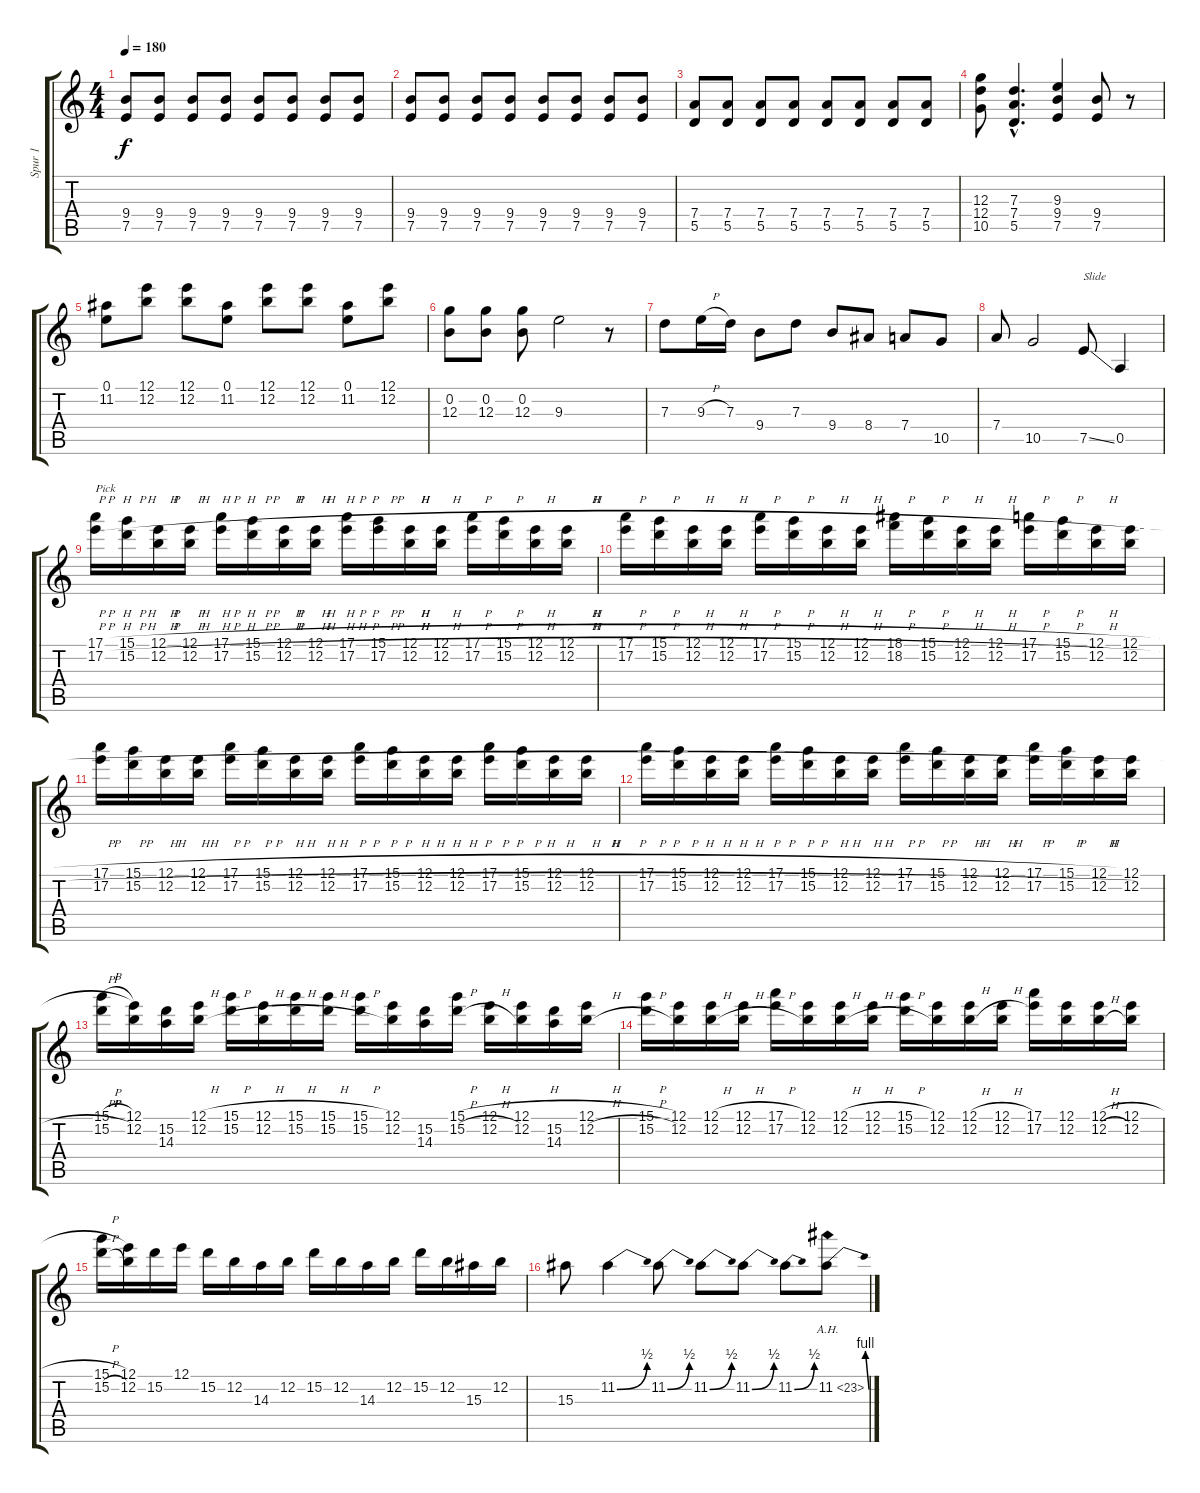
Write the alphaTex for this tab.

\track ("Spur 1" "Spur 1") {instrument distortionguitar}
\staff {score tabs}
\tuning (E4 B3 G3 D3 A2 E2) {hide}
\ts (4 4)
\tempo 180
\clef g2
\ks c
(9.4 7.5).8{dy f} (9.4 7.5).8 (9.4 7.5).8 (9.4 7.5).8 (9.4 7.5).8 (9.4 7.5).8 (9.4 7.5).8 (9.4 7.5).8 |
(9.4 7.5).8 (9.4 7.5).8 (9.4 7.5).8 (9.4 7.5).8 (9.4 7.5).8 (9.4 7.5).8 (9.4 7.5).8 (9.4 7.5).8 |
(7.4 5.5).8 (7.4 5.5).8 (7.4 5.5).8 (7.4 5.5).8 (7.4 5.5).8 (7.4 5.5).8 (7.4 5.5).8 (7.4 5.5).8 |
(12.3 12.4 10.5).8 (7.3{hac} 7.4{hac} 5.5{hac}).4{d} (9.3 9.4 7.5).4 (9.4 7.5).8 r.8 |
(0.1 11.2).8 (12.1 12.2).8 (12.1 12.2).8 (0.1 11.2).8 (12.1 12.2).8 (12.1 12.2).8 (0.1 11.2).8 (12.1 12.2).8 |
(0.2 12.3).8 (0.2 12.3).8 (0.2 12.3).8 9.3.2 r.8 |
7.3.8 9.3{h}.16 7.3.16 9.4.8 7.3.8 9.4.8 8.4.8 7.4.8 10.5.8 |
7.4.8 10.5.2 7.5{ss}.8{txt "Slide"} 0.5.4 |
(17.1{h} 17.2{h}).16{txt "Pick"} (15.1{h} 15.2{h}).16 (12.1{h} 12.2{h}).16 (12.1{h} 12.2{h}).16 (17.1{h} 17.2{h}).16 (15.1{h} 15.2{h}).16 (12.1{h} 12.2{h}).16 (12.1{h} 12.2{h}).16 (17.1{h} 17.2{h}).16 (15.1{h} 17.2{h}).16 (12.1{h} 12.2{h}).16 (12.1{h} 12.2{h}).16 (17.1{h} 17.2{h}).16 (15.1{h} 15.2{h}).16 (12.1{h} 12.2{h}).16 (12.1{h} 12.2{h}).16 |
(17.1{h} 17.2{h}).16 (15.1{h} 15.2{h}).16 (12.1{h} 12.2{h}).16 (12.1{h} 12.2{h}).16 (17.1{h} 17.2{h}).16 (15.1{h} 15.2{h}).16 (12.1{h} 12.2{h}).16 (12.1{h} 12.2{h}).16 (18.1{h} 18.2{h}).16 (15.1{h} 15.2{h}).16 (12.1{h} 12.2{h}).16 (12.1{h} 12.2{h}).16 (17.1{h} 17.2{h}).16 (15.1{h} 15.2{h}).16 (12.1{h} 12.2{h}).16 (12.1{h} 12.2{h}).16 |
(17.1{h} 17.2{h}).16 (15.1{h} 15.2{h}).16 (12.1{h} 12.2{h}).16 (12.1{h} 12.2{h}).16 (17.1{h} 17.2{h}).16 (15.1{h} 15.2{h}).16 (12.1{h} 12.2{h}).16 (12.1{h} 12.2{h}).16 (17.1{h} 17.2{h}).16 (15.1{h} 15.2{h}).16 (12.1{h} 12.2{h}).16 (12.1{h} 12.2{h}).16 (17.1{h} 17.2{h}).16 (15.1{h} 15.2{h}).16 (12.1{h} 12.2{h}).16 (12.1{h} 12.2{h}).16 |
(17.1{h} 17.2{h}).16 (15.1{h} 15.2{h}).16 (12.1{h} 12.2{h}).16 (12.1{h} 12.2{h}).16 (17.1{h} 17.2{h}).16 (15.1{h} 15.2{h}).16 (12.1{h} 12.2{h}).16 (12.1{h} 12.2{h}).16 (17.1{h} 17.2{h}).16 (15.1{h} 15.2{h}).16 (12.1{h} 12.2{h}).16 (12.1{h} 12.2{h}).16 (17.1{h} 17.2{h}).16 (15.1{h} 15.2{h}).16 (12.1{h} 12.2{h}).16 (12.1 12.2{h}).16 |
(15.1{h} 15.2{h}).16 (12.1 12.2).16 (15.2 14.3).16 (12.1{h} 12.2{h}).16 (15.1{h} 15.2{h}).16 (12.1{h} 12.2{h}).16 (15.1{h} 15.2{h}).16 (15.1{h} 15.2{h}).16 (15.1{h} 15.2{h}).16 (12.1 12.2).16 (15.2 14.3).16 (15.1{h} 15.2{h}).16 (12.1{h} 12.2{h}).16 (12.1{h} 12.2).16 (15.2 14.3).16 (12.1{h} 12.2{h}).16 |
(15.1{h} 15.2{h}).16 (12.1 12.2).16 (12.1{h} 12.2{h}).16 (12.1{h} 12.2{h}).16 (17.1{h} 17.2{h}).16 (12.1 12.2).16 (12.1{h} 12.2{h}).16 (12.1{h} 12.2{h}).16 (15.1{h} 15.2{h}).16 (12.1 12.2).16 (12.1{h} 12.2{h}).16 (12.1{h} 12.2{h}).16 (17.1 17.2).16 (12.1 12.2).16 (12.1{h} 12.2{h}).16 (12.1{h} 12.2).16 |
(15.1{h} 15.2{h}).16 (12.1 12.2).16 15.2.16 12.1.16 15.2.16 12.2.16 14.3.16 12.2.16 15.2.16 12.2.16 14.3.16 12.2.16 15.2.16 12.2.16 15.3.16 12.2.16 |
15.3.8 11.2{be (bend 0 0 60 2)}.4 11.2{be (bend 0 0 60 2)}.8 11.2{be (bend 0 0 60 2)}.8 11.2{be (bend 0 0 60 2)}.8 11.2{be (bend 0 0 60 2)}.8 11.2{be (bend 0 0 60 4) ah 12}.8
